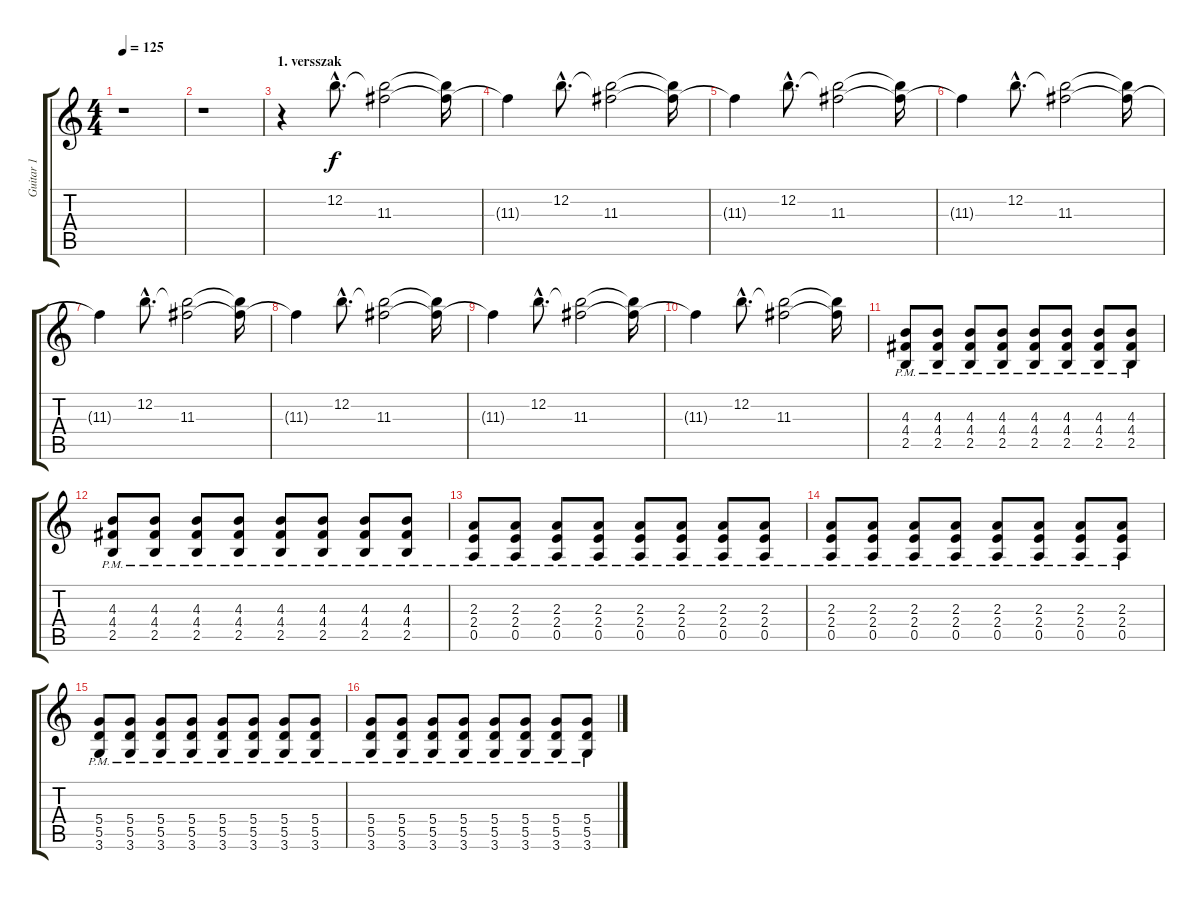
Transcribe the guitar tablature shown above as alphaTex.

\track ("Guitar 1" "Guitar 1") {instrument overdrivenguitar}
\staff {score tabs}
\tuning (E4 B3 G3 D3 A2 E2) {hide}
\ts (4 4)
\tempo 125
\clef g2
\ks c
r.1{dy f} |
r.1 |
\section ("" "1. versszak")
r.4 12.2{hac}.8{d} (12.2{t} 11.3).2 (12.2{t} 11.3{t}).16 |
11.3{t}.4 12.2{hac}.8{d} (12.2{t} 11.3).2 (12.2{t} 11.3{t}).16 |
11.3{t}.4 12.2{hac}.8{d} (12.2{t} 11.3).2 (12.2{t} 11.3{t}).16 |
11.3{t}.4 12.2{hac}.8{d} (12.2{t} 11.3).2 (12.2{t} 11.3{t}).16 |
11.3{t}.4 12.2{hac}.8{d} (12.2{t} 11.3).2 (12.2{t} 11.3{t}).16 |
11.3{t}.4 12.2{hac}.8{d} (12.2{t} 11.3).2 (12.2{t} 11.3{t}).16 |
11.3{t}.4 12.2{hac}.8{d} (12.2{t} 11.3).2 (12.2{t} 11.3{t}).16 |
11.3{t}.4 12.2{hac}.8{d} (12.2{t} 11.3).2 (12.2{t} 11.3{t}).16 |
(4.3{pm} 4.4{pm} 2.5{pm}).8 (4.3{pm} 4.4{pm} 2.5{pm}).8 (4.3{pm} 4.4{pm} 2.5{pm}).8 (4.3{pm} 4.4{pm} 2.5{pm}).8 (4.3{pm} 4.4{pm} 2.5{pm}).8 (4.3{pm} 4.4{pm} 2.5{pm}).8 (4.3{pm} 4.4{pm} 2.5{pm}).8 (4.3{pm} 4.4{pm} 2.5{pm}).8 |
(4.3{pm} 4.4{pm} 2.5{pm}).8 (4.3{pm} 4.4{pm} 2.5{pm}).8 (4.3{pm} 4.4{pm} 2.5{pm}).8 (4.3{pm} 4.4{pm} 2.5{pm}).8 (4.3{pm} 4.4{pm} 2.5{pm}).8 (4.3{pm} 4.4{pm} 2.5{pm}).8 (4.3{pm} 4.4{pm} 2.5{pm}).8 (4.3{pm} 4.4{pm} 2.5{pm}).8 |
(2.3{pm} 2.4{pm} 0.5{pm}).8 (2.3{pm} 2.4{pm} 0.5{pm}).8 (2.3{pm} 2.4{pm} 0.5{pm}).8 (2.3{pm} 2.4{pm} 0.5{pm}).8 (2.3{pm} 2.4{pm} 0.5{pm}).8 (2.3{pm} 2.4{pm} 0.5{pm}).8 (2.3{pm} 2.4{pm} 0.5{pm}).8 (2.3{pm} 2.4{pm} 0.5{pm}).8 |
(2.3{pm} 2.4{pm} 0.5{pm}).8 (2.3{pm} 2.4{pm} 0.5{pm}).8 (2.3{pm} 2.4{pm} 0.5{pm}).8 (2.3{pm} 2.4{pm} 0.5{pm}).8 (2.3{pm} 2.4{pm} 0.5{pm}).8 (2.3{pm} 2.4{pm} 0.5{pm}).8 (2.3{pm} 2.4{pm} 0.5{pm}).8 (2.3{pm} 2.4{pm} 0.5{pm}).8 |
(5.4{pm} 5.5{pm} 3.6{pm}).8 (5.4{pm} 5.5{pm} 3.6{pm}).8 (5.4{pm} 5.5{pm} 3.6{pm}).8 (5.4{pm} 5.5{pm} 3.6{pm}).8 (5.4{pm} 5.5{pm} 3.6{pm}).8 (5.4{pm} 5.5{pm} 3.6{pm}).8 (5.4{pm} 5.5{pm} 3.6{pm}).8 (5.4{pm} 5.5{pm} 3.6{pm}).8 |
(5.4{pm} 5.5{pm} 3.6{pm}).8 (5.4{pm} 5.5{pm} 3.6{pm}).8 (5.4{pm} 5.5{pm} 3.6{pm}).8 (5.4{pm} 5.5{pm} 3.6{pm}).8 (5.4{pm} 5.5{pm} 3.6{pm}).8 (5.4{pm} 5.5{pm} 3.6{pm}).8 (5.4{pm} 5.5{pm} 3.6{pm}).8 (5.4{pm} 5.5{pm} 3.6{pm}).8
